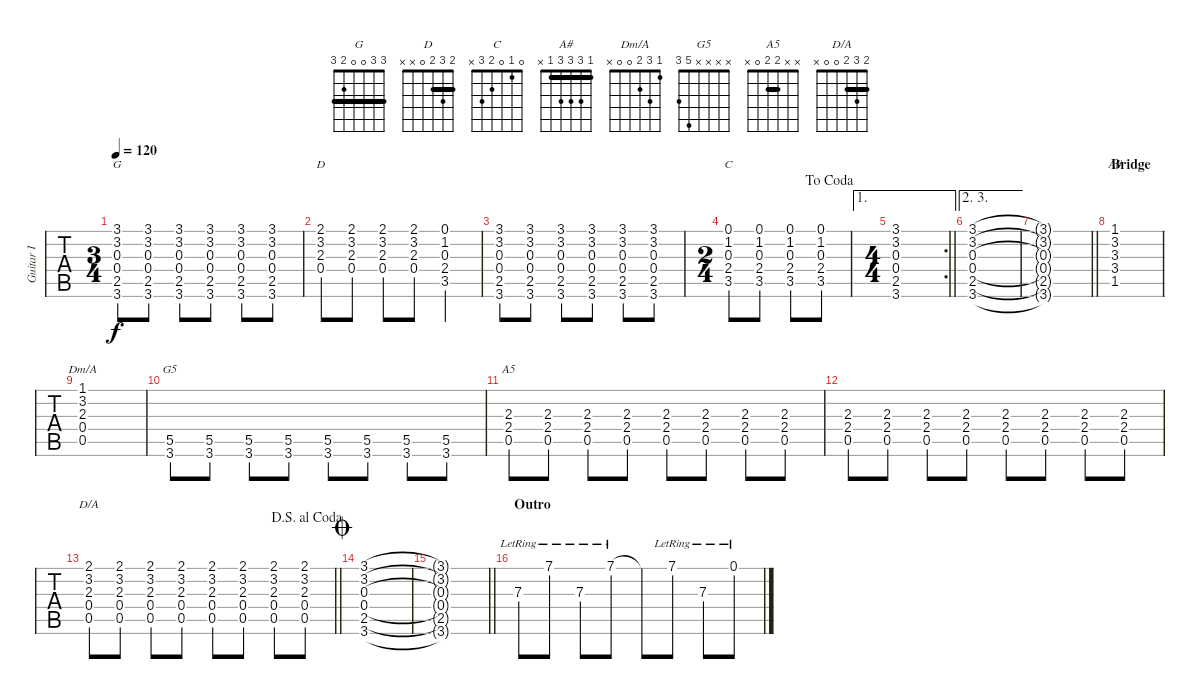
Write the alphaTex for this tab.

\track ("Guitar I" "Guitar I") {instrument acousticguitarnylon}
\staff {tabs}
\tuning (E4 B3 G3 D3 A2 E2) {hide}
\chord ("G" 3 3 0 0 2 3) {barre 3}
\chord ("D" 2 3 2 0 x x) {barre 2}
\chord ("C" 0 1 0 2 3 x)
\chord ("A#" 1 3 3 3 1 x) {barre 1}
\chord ("Dm/A" 1 3 2 0 0 x)
\chord ("G5" x x x x 5 3)
\chord ("A5" x x 2 2 0 x) {barre 2}
\chord ("D/A" 2 3 2 0 0 x) {barre 2}
\ts (3 4)
\tempo 120
\clef g2
\ks c
(3.1 3.2 0.3 0.4 2.5 3.6).8{ch "G" dy f} (3.1 3.2 0.3 0.4 2.5 3.6).8 (3.1 3.2 0.3 0.4 2.5 3.6).8 (3.1 3.2 0.3 0.4 2.5 3.6).8 (3.1 3.2 0.3 0.4 2.5 3.6).8 (3.1 3.2 0.3 0.4 2.5 3.6).8 |
(2.1 3.2 2.3 0.4).8{ch "D"} (2.1 3.2 2.3 0.4).8 (2.1 3.2 2.3 0.4).8 (2.1 3.2 2.3 0.4).8 (0.1 1.2 0.3 2.4 3.5).4 |
(3.1 3.2 0.3 0.4 2.5 3.6).8 (3.1 3.2 0.3 0.4 2.5 3.6).8 (3.1 3.2 0.3 0.4 2.5 3.6).8 (3.1 3.2 0.3 0.4 2.5 3.6).8 (3.1 3.2 0.3 0.4 2.5 3.6).8 (3.1 3.2 0.3 0.4 2.5 3.6).8 |
\ts (2 4)
\jump dacoda
(0.1 1.2 0.3 2.4 3.5).8{ch "C"} (0.1 1.2 0.3 2.4 3.5).8 (0.1 1.2 0.3 2.4 3.5).8 (0.1 1.2 0.3 2.4 3.5).8 |
\ae 1
\rc 2
\ts (4 4)
\barLineRight lightlight
(3.1 3.2 0.3 0.4 2.5 3.6).1 |
\ae (2 3)
(3.1 3.2 0.3 0.4 2.5 3.6).1 |
\barLineRight lightlight
(3.1{t} 3.2{t} 0.3{t} 0.4{t} 2.5{t} 3.6{t}).1 |
\section ("" "Bridge")
(1.1 3.2 3.3 3.4 1.5).1{ch "A#"} |
(1.1 3.2 2.3 0.4 0.5).1{ch "Dm/A"} |
(5.5 3.6).8{ch "G5"} (5.5 3.6).8 (5.5 3.6).8 (5.5 3.6).8 (5.5 3.6).8 (5.5 3.6).8 (5.5 3.6).8 (5.5 3.6).8 |
(2.3 2.4 0.5).8{ch "A5"} (2.3 2.4 0.5).8 (2.3 2.4 0.5).8 (2.3 2.4 0.5).8 (2.3 2.4 0.5).8 (2.3 2.4 0.5).8 (2.3 2.4 0.5).8 (2.3 2.4 0.5).8 |
(2.3 2.4 0.5).8 (2.3 2.4 0.5).8 (2.3 2.4 0.5).8 (2.3 2.4 0.5).8 (2.3 2.4 0.5).8 (2.3 2.4 0.5).8 (2.3 2.4 0.5).8 (2.3 2.4 0.5).8 |
\jump dalsegnoalcoda
\barLineRight lightlight
(2.1 3.2 2.3 0.4 0.5).8{ch "D/A"} (2.1 3.2 2.3 0.4 0.5).8 (2.1 3.2 2.3 0.4 0.5).8 (2.1 3.2 2.3 0.4 0.5).8 (2.1 3.2 2.3 0.4 0.5).8 (2.1 3.2 2.3 0.4 0.5).8 (2.1 3.2 2.3 0.4 0.5).8 (2.1 3.2 2.3 0.4 0.5).8 |
\jump coda
(3.1 3.2 0.3 0.4 2.5 3.6).1 |
\barLineRight lightlight
(3.1{t} 3.2{t} 0.3{t} 0.4{t} 2.5{t} 3.6{t}).1 |
\section ("" "Outro")
7.3{lr}.8 7.1{lr}.8 7.3{lr}.8 7.1{lr}.8 7.1{t}.8 7.1{lr}.8 7.3{lr}.8 0.1{lr}.8
